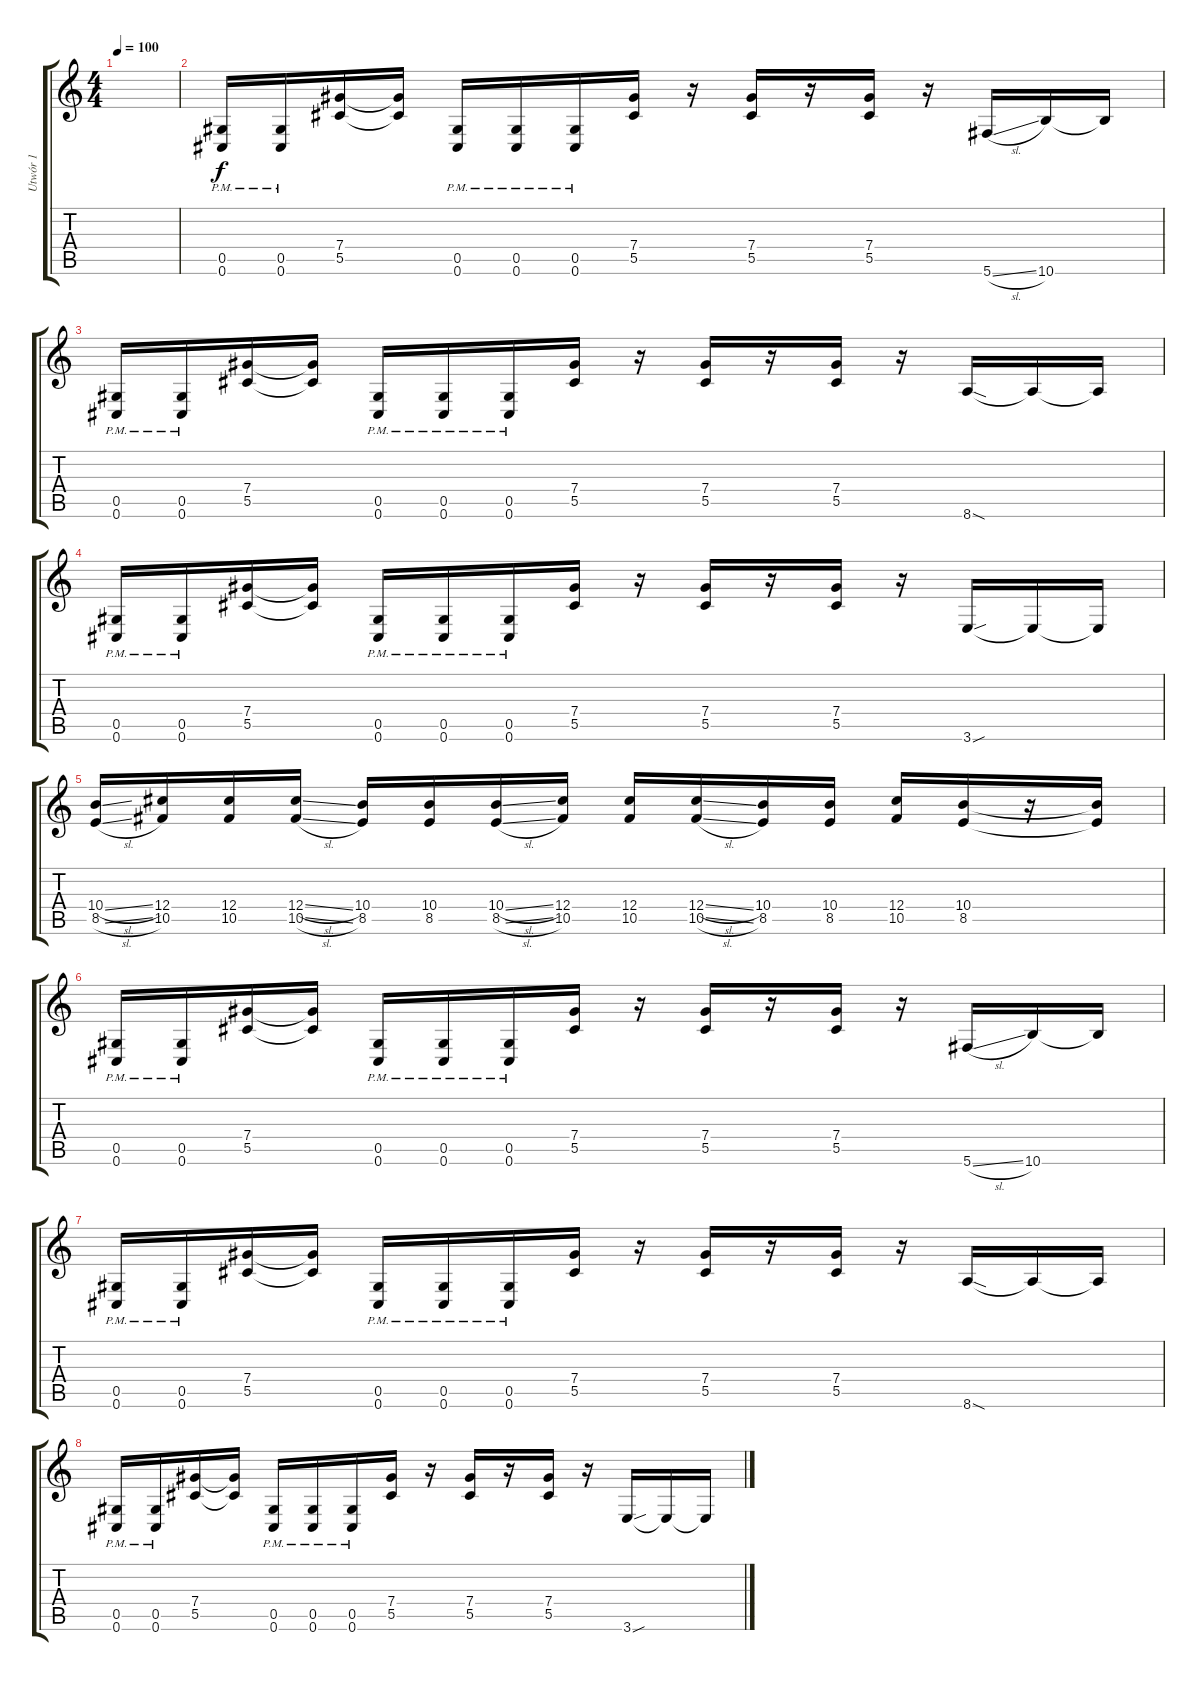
\track ("Utwór 1" "Utwór 1") {instrument distortionguitar}
\staff {score tabs}
\tuning (Eb4 Bb3 Gb3 Db3 Ab2 Db2) {hide}
\ts (4 4)
\tempo 100
\clef g2
\ks c
|
(0.5{pm} 0.6{pm}).16 (0.5{pm} 0.6{pm}).16 (7.4 5.5).16 (7.4{t} 5.5{t}).16 (0.5{pm} 0.6{pm}).16 (0.5{pm} 0.6{pm}).16 (0.5{pm} 0.6{pm}).16 (7.4 5.5).16 r.16 (7.4 5.5).16 r.16 (7.4 5.5).16 r.16 5.6{sl}.16 10.6.16 10.6{t}.16 |
(0.5{pm} 0.6{pm}).16 (0.5{pm} 0.6{pm}).16 (7.4 5.5).16 (7.4{t} 5.5{t}).16 (0.5{pm} 0.6{pm}).16 (0.5{pm} 0.6{pm}).16 (0.5{pm} 0.6{pm}).16 (7.4 5.5).16 r.16 (7.4 5.5).16 r.16 (7.4 5.5).16 r.16 8.6{sod}.16 8.6{t}.16 8.6{t}.16 |
(0.5{pm} 0.6{pm}).16 (0.5{pm} 0.6{pm}).16 (7.4 5.5).16 (7.4{t} 5.5{t}).16 (0.5{pm} 0.6{pm}).16 (0.5{pm} 0.6{pm}).16 (0.5{pm} 0.6{pm}).16 (7.4 5.5).16 r.16 (7.4 5.5).16 r.16 (7.4 5.5).16 r.16 3.6{sou}.16 3.6{t}.16 3.6{t}.16 |
(10.4{sl} 8.5{sl}).16 (12.4 10.5).16 (12.4 10.5).16 (12.4{sl} 10.5{sl}).16 (10.4 8.5).16 (10.4 8.5).16 (10.4{sl} 8.5{sl}).16 (12.4 10.5).16 (12.4 10.5).16 (12.4{sl} 10.5{sl}).16 (10.4 8.5).16 (10.4 8.5).16 (12.4 10.5).16 (10.4 8.5).16 r.16 (10.4{t} 8.5{t}).16 |
(0.5{pm} 0.6{pm}).16 (0.5{pm} 0.6{pm}).16 (7.4 5.5).16 (7.4{t} 5.5{t}).16 (0.5{pm} 0.6{pm}).16 (0.5{pm} 0.6{pm}).16 (0.5{pm} 0.6{pm}).16 (7.4 5.5).16 r.16 (7.4 5.5).16 r.16 (7.4 5.5).16 r.16 5.6{sl}.16 10.6.16 10.6{t}.16 |
(0.5{pm} 0.6{pm}).16 (0.5{pm} 0.6{pm}).16 (7.4 5.5).16 (7.4{t} 5.5{t}).16 (0.5{pm} 0.6{pm}).16 (0.5{pm} 0.6{pm}).16 (0.5{pm} 0.6{pm}).16 (7.4 5.5).16 r.16 (7.4 5.5).16 r.16 (7.4 5.5).16 r.16 8.6{sod}.16 8.6{t}.16 8.6{t}.16 |
(0.5{pm} 0.6{pm}).16 (0.5{pm} 0.6{pm}).16 (7.4 5.5).16 (7.4{t} 5.5{t}).16 (0.5{pm} 0.6{pm}).16 (0.5{pm} 0.6{pm}).16 (0.5{pm} 0.6{pm}).16 (7.4 5.5).16 r.16 (7.4 5.5).16 r.16 (7.4 5.5).16 r.16 3.6{sou}.16 3.6{t}.16 3.6{t}.16
